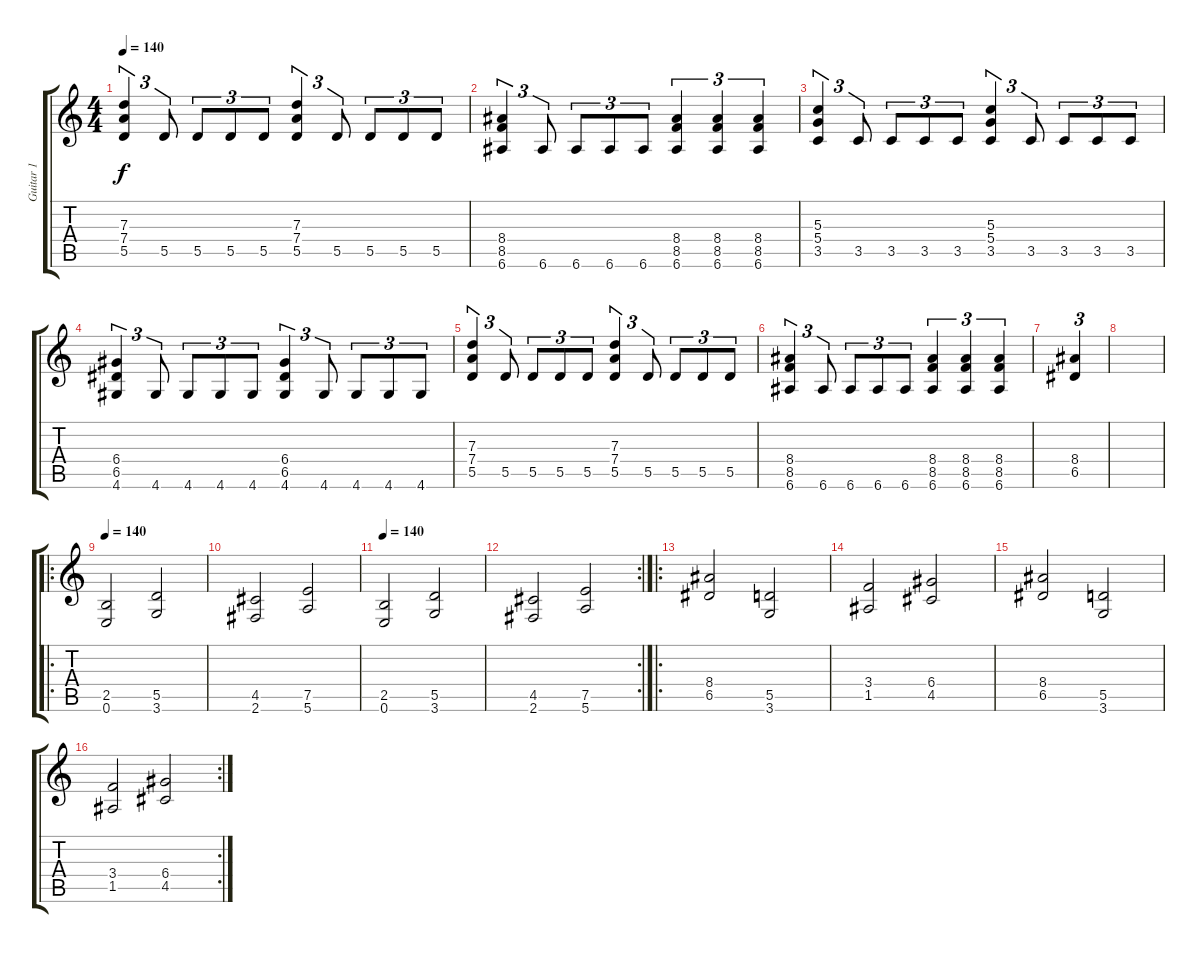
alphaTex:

\track ("Guitar 1" "Guitar 1") {instrument distortionguitar}
\staff {score tabs}
\tuning (E4 B3 G3 D3 A2 E2) {hide}
\ts (4 4)
\tempo 140
\clef g2
\ks c
(7.3 7.4 5.5).4{tu (3 2) dy f} 5.5.8{tu (3 2)} 5.5.8{tu (3 2)} 5.5.8{tu (3 2)} 5.5.8{tu (3 2)} (7.3 7.4 5.5).4{tu (3 2)} 5.5.8{tu (3 2)} 5.5.8{tu (3 2)} 5.5.8{tu (3 2)} 5.5.8{tu (3 2)} |
(8.4 8.5 6.6).4{tu (3 2)} 6.6.8{tu (3 2)} 6.6.8{tu (3 2)} 6.6.8{tu (3 2)} 6.6.8{tu (3 2)} (8.4 8.5 6.6).4{tu (3 2)} (8.4 8.5 6.6).4{tu (3 2)} (8.4 8.5 6.6).4{tu (3 2)} |
(5.3 5.4 3.5).4{tu (3 2)} 3.5.8{tu (3 2)} 3.5.8{tu (3 2)} 3.5.8{tu (3 2)} 3.5.8{tu (3 2)} (5.3 5.4 3.5).4{tu (3 2)} 3.5.8{tu (3 2)} 3.5.8{tu (3 2)} 3.5.8{tu (3 2)} 3.5.8{tu (3 2)} |
(6.4 6.5 4.6).4{tu (3 2)} 4.6.8{tu (3 2)} 4.6.8{tu (3 2)} 4.6.8{tu (3 2)} 4.6.8{tu (3 2)} (6.4 6.5 4.6).4{tu (3 2)} 4.6.8{tu (3 2)} 4.6.8{tu (3 2)} 4.6.8{tu (3 2)} 4.6.8{tu (3 2)} |
(7.3 7.4 5.5).4{tu (3 2)} 5.5.8{tu (3 2)} 5.5.8{tu (3 2)} 5.5.8{tu (3 2)} 5.5.8{tu (3 2)} (7.3 7.4 5.5).4{tu (3 2)} 5.5.8{tu (3 2)} 5.5.8{tu (3 2)} 5.5.8{tu (3 2)} 5.5.8{tu (3 2)} |
(8.4 8.5 6.6).4{tu (3 2)} 6.6.8{tu (3 2)} 6.6.8{tu (3 2)} 6.6.8{tu (3 2)} 6.6.8{tu (3 2)} (8.4 8.5 6.6).4{tu (3 2)} (8.4 8.5 6.6).4{tu (3 2)} (8.4 8.5 6.6).4{tu (3 2)} |
(8.4 6.5).4{tu (3 2)} |
|
\ro
\tempo 140
(2.5 0.6).2 (5.5 3.6).2 |
(4.5 2.6).2 (7.5 5.6).2 |
\tempo 140
(2.5 0.6).2 (5.5 3.6).2 |
\rc 2
(4.5 2.6).2 (7.5 5.6).2 |
\ro
(8.4 6.5).2 (5.5 3.6).2 |
(3.4 1.5).2 (6.4 4.5).2 |
(8.4 6.5).2 (5.5 3.6).2 |
\rc 2
(3.4 1.5).2 (6.4 4.5).2
